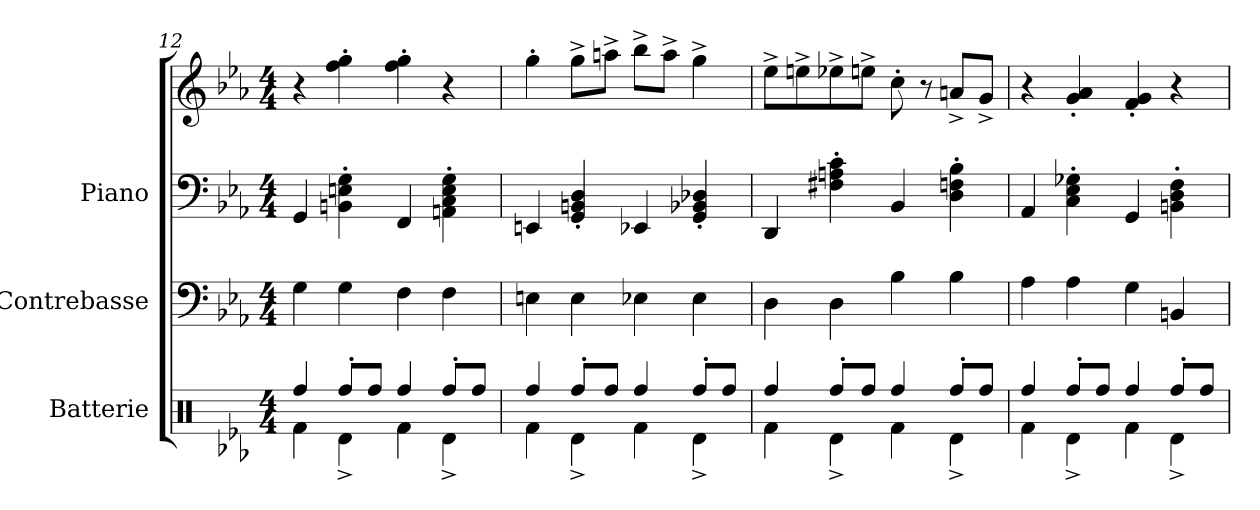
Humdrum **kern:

**kern	**kern	**kern	**kern
*part3	*part2	*part1	*part1
*staff4	*staff3	*staff2	*staff1
*I"Batterie	*I"Contrebasse	*I"Piano	*
*I'Bat.	*I'Cb.	*I'Pia.	*
*clefX	*clefF4	*clefF4	*clefG2
*	*ITrd7c12	*	*
*k[b-e-a-]	*k[b-e-a-]	*k[b-e-a-]	*k[b-e-a-]
*M4/4	*M4/4	*M4/4	*M4/4
=12	=12	=12	=12
*^	*	*	*
4Rff/	4Rf\	4GG\	4GG/	4r
8Rff'/L	4Rd^\	4GG\	4BBn\' 4En\' 4G\'	4ff\' 4gg\'
8Rff/J	.	.	.	.
4Rff/	4Rf\	4FF\	4FF/	4ff\' 4gg\'
8Rff'/L	4Rd^\	4FF\	4AAn\' 4C\' 4E\' 4G\'	4r
8Rff/J	.	.	.	.
=13	=13	=13	=13	=13
4Rff/	4Rf\	4EEn\	4EEn/	4gg'\
8Rff'/L	4Rd^\	4EE\	4GG/' 4BBn/' 4D/'	8gg^\L
8Rff/J	.	.	.	8aan^\J
4Rff/	4Rf\	4EE-X\	4EE-X/	8bb-^\L
.	.	.	.	8aa^\J
8Rff'/L	4Rd^\	4EE-\	4GG/' 4BB-X/' 4D-X/'	4gg^\
8Rff/J	.	.	.	.
!!LO:LB:g=z
=14	=14	=14	=14	=14
4Rff/	4Rf\	4DD\	4DD/	8ee-^\L
.	.	.	.	8een^\
8Rff'/L	4Rd^\	4DD\	4F#X\' 4An\' 4c\'	8ee-X^\
8Rff/J	.	.	.	8een^\J
4Rff/	4Rf\	4BB-\	4BB-/	8cc'\
.	.	.	.	8r
8Rff'/L	4Rd^\	4BB-\	4D\' 4Fn\' 4B-\'	8an^/L
8Rff/J	.	.	.	8g^/J
=15	=15	=15	=15	=15
4Rff/	4Rf\	4AA-\	4AA-/	4r
8Rff'/L	4Rd^\	4AA-\	4C\' 4E-\' 4G-X\'	4g/' 4a-/'
8Rff/J	.	.	.	.
4Rff/	4Rf\	4GG\	4GG/	4f/' 4g/'
8Rff'/L	4Rd^\	4BBBn/	4BBn\' 4D\' 4F\'	4r
8Rff/J	.	.	.	.
*v	*v	*	*	*
=	=	=	=
*-	*-	*-	*-
